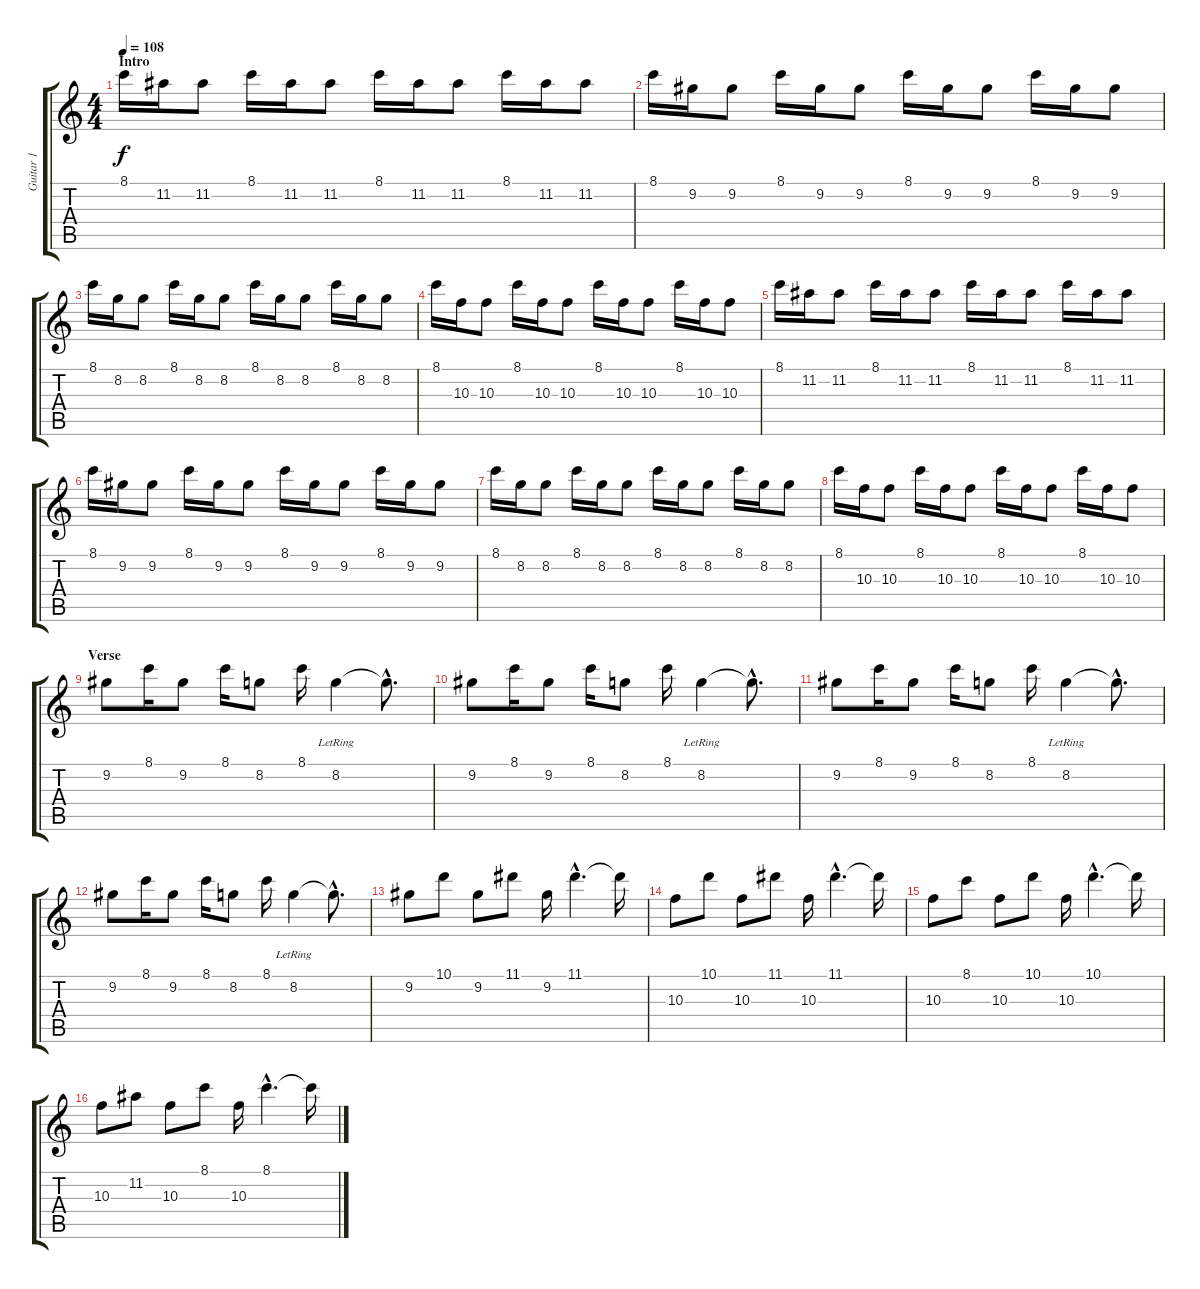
\track ("Guitar 1" "Guitar 1") {instrument electricguitarclean}
\staff {score tabs}
\tuning (E4 B3 G3 D3 A2 E2) {hide}
\ts (4 4)
\section ("" "Intro")
\tempo 108
\clef g2
\ks c
8.1.16{dy f instrument electricguitarclean} 11.2.16 11.2.8 8.1.16 11.2.16 11.2.8 8.1.16 11.2.16 11.2.8 8.1.16 11.2.16 11.2.8 |
8.1.16 9.2.16 9.2.8 8.1.16 9.2.16 9.2.8 8.1.16 9.2.16 9.2.8 8.1.16 9.2.16 9.2.8 |
8.1.16 8.2.16 8.2.8 8.1.16 8.2.16 8.2.8 8.1.16 8.2.16 8.2.8 8.1.16 8.2.16 8.2.8 |
8.1.16 10.3.16 10.3.8 8.1.16 10.3.16 10.3.8 8.1.16 10.3.16 10.3.8 8.1.16 10.3.16 10.3.8 |
8.1.16 11.2.16 11.2.8 8.1.16 11.2.16 11.2.8 8.1.16 11.2.16 11.2.8 8.1.16 11.2.16 11.2.8 |
8.1.16 9.2.16 9.2.8 8.1.16 9.2.16 9.2.8 8.1.16 9.2.16 9.2.8 8.1.16 9.2.16 9.2.8 |
8.1.16 8.2.16 8.2.8 8.1.16 8.2.16 8.2.8 8.1.16 8.2.16 8.2.8 8.1.16 8.2.16 8.2.8 |
8.1.16 10.3.16 10.3.8 8.1.16 10.3.16 10.3.8 8.1.16 10.3.16 10.3.8 8.1.16 10.3.16 10.3.8 |
\section ("" "Verse")
9.2.8 8.1.16 9.2.8 8.1.16 8.2.8 8.1.16 8.2{lr}.4 8.2{hac t}.8{d} |
9.2.8 8.1.16 9.2.8 8.1.16 8.2.8 8.1.16 8.2{lr}.4 8.2{hac t}.8{d} |
9.2.8 8.1.16 9.2.8 8.1.16 8.2.8 8.1.16 8.2{lr}.4 8.2{hac t}.8{d} |
9.2.8 8.1.16 9.2.8 8.1.16 8.2.8 8.1.16 8.2{lr}.4 8.2{hac t}.8{d} |
9.2.8 10.1.8 9.2.8 11.1.8 9.2.16 11.1{hac}.4{d} 11.1{t}.16 |
10.3.8 10.1.8 10.3.8 11.1.8 10.3.16 11.1{hac}.4{d} 11.1{t}.16 |
10.3.8 8.1.8 10.3.8 10.1.8 10.3.16 10.1{hac}.4{d} 10.1{t}.16 |
10.3.8 11.2.8 10.3.8 8.1.8 10.3.16 8.1{hac}.4{d} 8.1{t}.16
